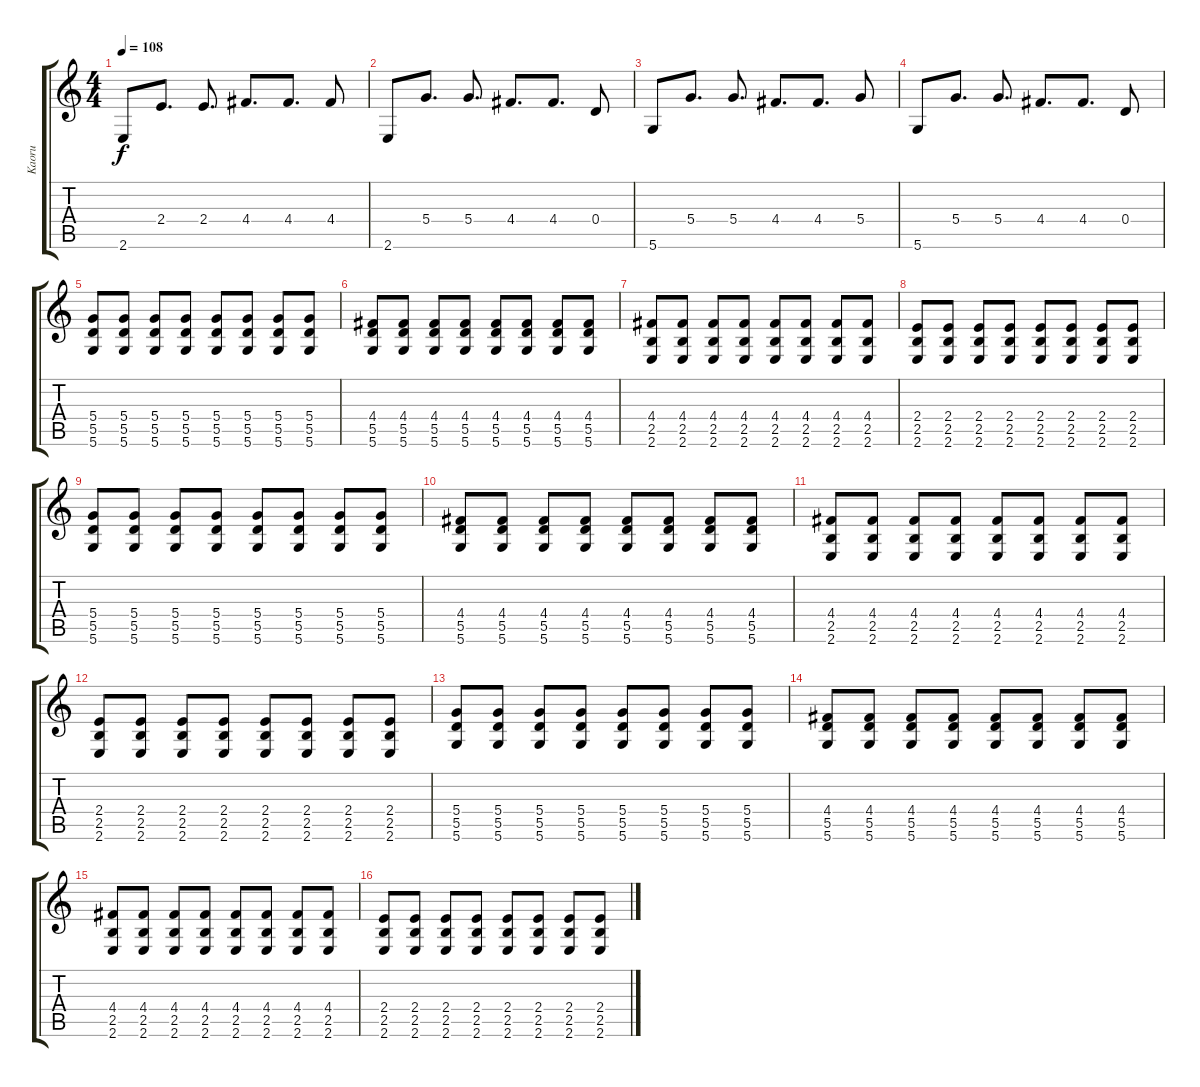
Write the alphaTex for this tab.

\track ("Kaoru" "Kaoru") {instrument overdrivenguitar}
\staff {score tabs}
\tuning (E4 B3 G3 D3 A2 D2) {hide}
\ts (4 4)
\tempo 108
\clef g2
\ks c
2.6.8{dy f} 2.4.8{d} 2.4.8{d} 4.4.8{d} 4.4.8{d} 4.4.8 |
2.6.8 5.4.8{d} 5.4.8{d} 4.4.8{d} 4.4.8{d} 0.4.8 |
5.6.8 5.4.8{d} 5.4.8{d} 4.4.8{d} 4.4.8{d} 5.4.8 |
5.6.8 5.4.8{d} 5.4.8{d} 4.4.8{d} 4.4.8{d} 0.4.8 |
(5.4 5.5 5.6).8{volume 10} (5.4 5.5 5.6).8 (5.4 5.5 5.6).8 (5.4 5.5 5.6).8 (5.4 5.5 5.6).8 (5.4 5.5 5.6).8 (5.4 5.5 5.6).8 (5.4 5.5 5.6).8 |
(4.4 5.5 5.6).8{volume 10} (4.4 5.5 5.6).8 (4.4 5.5 5.6).8 (4.4 5.5 5.6).8 (4.4 5.5 5.6).8 (4.4 5.5 5.6).8 (4.4 5.5 5.6).8 (4.4 5.5 5.6).8 |
(4.4 2.5 2.6).8 (4.4 2.5 2.6).8 (4.4 2.5 2.6).8 (4.4 2.5 2.6).8 (4.4 2.5 2.6).8 (4.4 2.5 2.6).8 (4.4 2.5 2.6).8 (4.4 2.5 2.6).8 |
(2.4 2.5 2.6).8 (2.4 2.5 2.6).8 (2.4 2.5 2.6).8 (2.4 2.5 2.6).8 (2.4 2.5 2.6).8 (2.4 2.5 2.6).8 (2.4 2.5 2.6).8 (2.4 2.5 2.6).8 |
(5.4 5.5 5.6).8{volume 10} (5.4 5.5 5.6).8 (5.4 5.5 5.6).8 (5.4 5.5 5.6).8 (5.4 5.5 5.6).8 (5.4 5.5 5.6).8 (5.4 5.5 5.6).8 (5.4 5.5 5.6).8 |
(4.4 5.5 5.6).8{volume 10} (4.4 5.5 5.6).8 (4.4 5.5 5.6).8 (4.4 5.5 5.6).8 (4.4 5.5 5.6).8 (4.4 5.5 5.6).8 (4.4 5.5 5.6).8 (4.4 5.5 5.6).8 |
(4.4 2.5 2.6).8 (4.4 2.5 2.6).8 (4.4 2.5 2.6).8 (4.4 2.5 2.6).8 (4.4 2.5 2.6).8 (4.4 2.5 2.6).8 (4.4 2.5 2.6).8 (4.4 2.5 2.6).8 |
(2.4 2.5 2.6).8 (2.4 2.5 2.6).8 (2.4 2.5 2.6).8 (2.4 2.5 2.6).8 (2.4 2.5 2.6).8 (2.4 2.5 2.6).8 (2.4 2.5 2.6).8 (2.4 2.5 2.6).8 |
(5.4 5.5 5.6).8{volume 10} (5.4 5.5 5.6).8 (5.4 5.5 5.6).8 (5.4 5.5 5.6).8 (5.4 5.5 5.6).8 (5.4 5.5 5.6).8 (5.4 5.5 5.6).8 (5.4 5.5 5.6).8 |
(4.4 5.5 5.6).8{volume 10} (4.4 5.5 5.6).8 (4.4 5.5 5.6).8 (4.4 5.5 5.6).8 (4.4 5.5 5.6).8 (4.4 5.5 5.6).8 (4.4 5.5 5.6).8 (4.4 5.5 5.6).8 |
(4.4 2.5 2.6).8 (4.4 2.5 2.6).8 (4.4 2.5 2.6).8 (4.4 2.5 2.6).8 (4.4 2.5 2.6).8 (4.4 2.5 2.6).8 (4.4 2.5 2.6).8 (4.4 2.5 2.6).8 |
(2.4 2.5 2.6).8 (2.4 2.5 2.6).8 (2.4 2.5 2.6).8 (2.4 2.5 2.6).8 (2.4 2.5 2.6).8 (2.4 2.5 2.6).8 (2.4 2.5 2.6).8 (2.4 2.5 2.6).8
